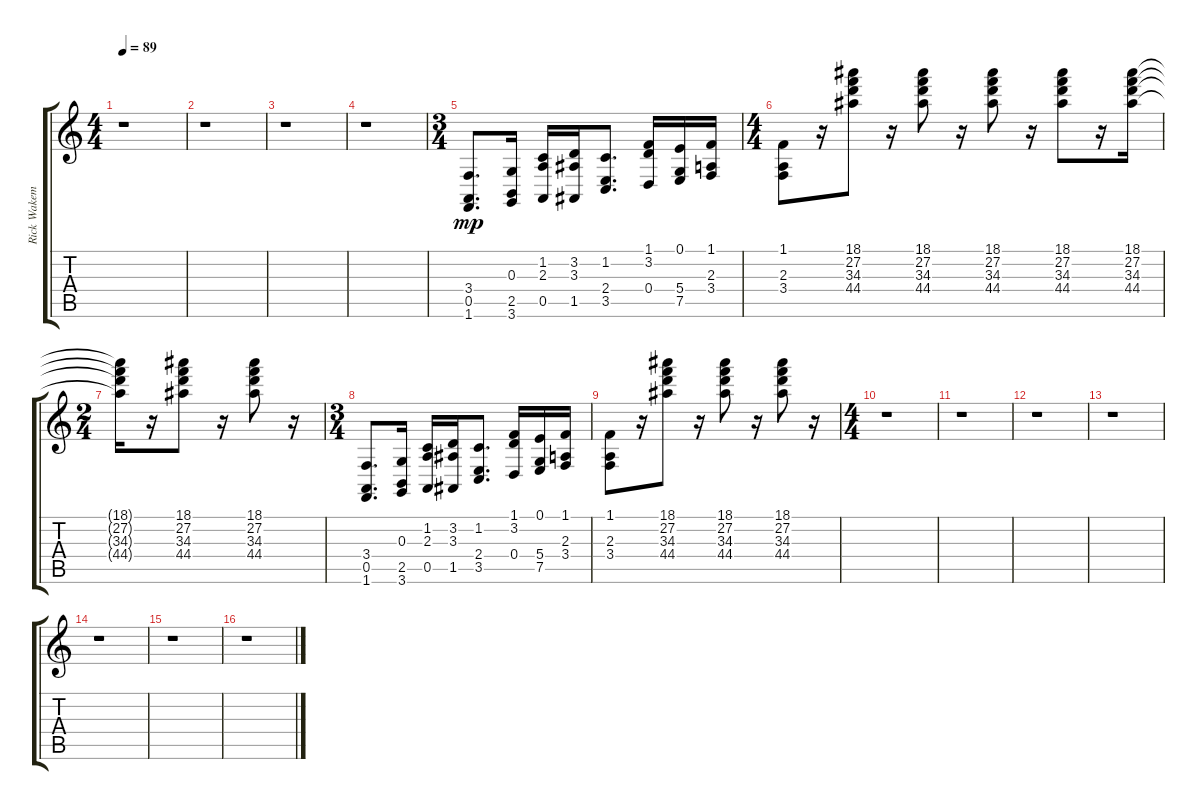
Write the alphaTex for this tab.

\track ("Rick Wakeman- Piano" "Rick Wakem") {instrument acousticgrandpiano}
\staff {score tabs}
\tuning (E4 B3 G3 D3 A2 E2) {hide}
\ts (4 4)
\tempo 89
\clef g2
\ks c
r.1{dy mp} |
r.1 |
r.1 |
r.1 |
\ts (3 4)
(3.4 0.5 1.6).8{d} (0.3 2.5 3.6).16 (1.2 2.3 0.5).16 (3.2 3.3 1.5).16 (1.2 2.4 3.5).8{d} (1.1 3.2 0.4).16 (0.1 5.4 7.5).16 (1.1 2.3 3.4).16 |
\ts (4 4)
(1.1 2.3 3.4).8 r.16 (18.1 27.2 34.3 44.4).8 r.16 (18.1 27.2 34.3 44.4).8 r.16 (18.1 27.2 34.3 44.4).8 r.16 (18.1 27.2 34.3 44.4).8 r.16 (18.1 27.2 34.3 44.4).16 |
\ts (2 4)
(18.1{t} 27.2{t} 34.3{t} 44.4{t}).16 r.16 (18.1 27.2 34.3 44.4).8 r.16 (18.1 27.2 34.3 44.4).8 r.16 |
\ts (3 4)
(3.4 0.5 1.6).8{d} (0.3 2.5 3.6).16 (1.2 2.3 0.5).16 (3.2 3.3 1.5).16 (1.2 2.4 3.5).8{d} (1.1 3.2 0.4).16 (0.1 5.4 7.5).16 (1.1 2.3 3.4).16 |
(1.1 2.3 3.4).8 r.16 (18.1 27.2 34.3 44.4).8 r.16 (18.1 27.2 34.3 44.4).8 r.16 (18.1 27.2 34.3 44.4).8 r.16 |
\ts (4 4)
r.1 |
r.1 |
r.1 |
r.1 |
r.1 |
r.1 |
r.1
